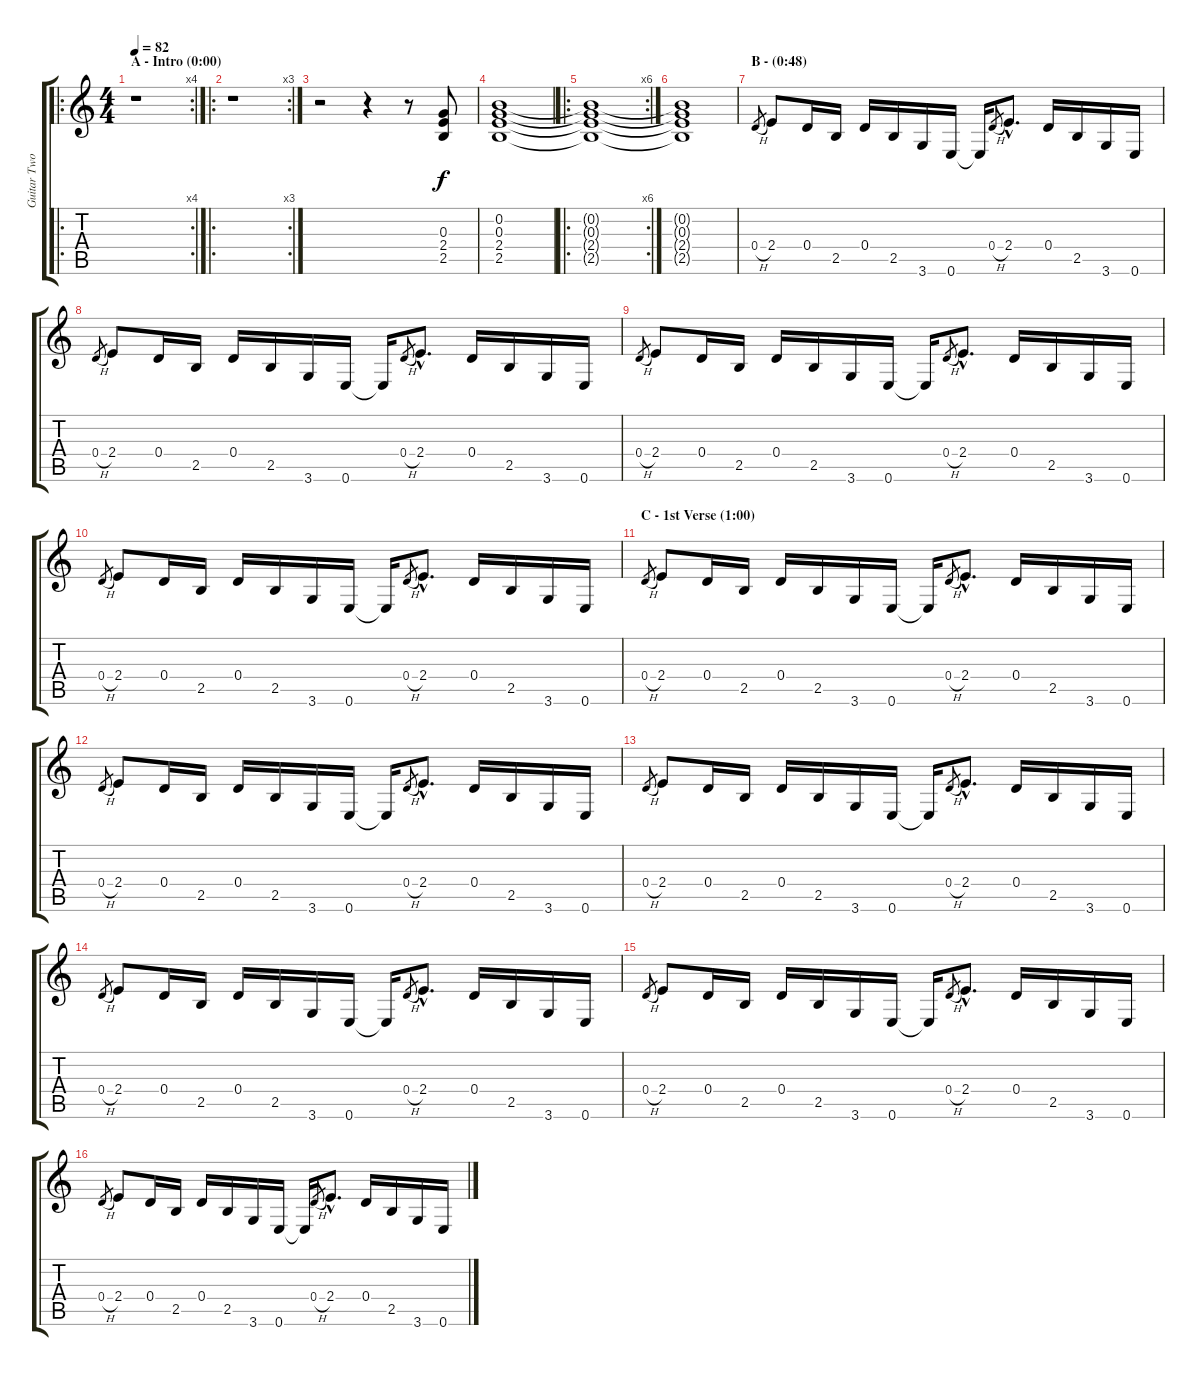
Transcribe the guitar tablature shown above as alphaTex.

\track ("Guitar Two" "Guitar Two") {instrument distortionguitar}
\staff {score tabs}
\tuning (E4 B3 G3 D3 A2 E2) {hide}
\ro
\rc 4
\ts (4 4)
\section ("" "A - Intro (0:00)")
\tempo 82
\clef g2
\ks c
r.1{dy f instrument distortionguitar} |
\ro
\rc 3
r.1 |
r.2 r.4 r.8 (0.3 2.4 2.5).8 |
(0.2 0.3 2.4 2.5).1 |
\ro
\rc 6
(0.2{t} 0.3{t} 2.4{t} 2.5{t}).1 |
(0.2{t} 0.3{t} 2.4{t} 2.5{t}).1 |
\section ("" "B - (0:48)")
0.4{h}.8{gr} 2.4.8 0.4.16 2.5.16 0.4.16 2.5.16 3.6.16 0.6.16 0.6{t}.16 0.4{h}.8{gr} 2.4{hac}.8{d} 0.4.16 2.5.16 3.6.16 0.6.16 |
0.4{h}.8{gr} 2.4.8 0.4.16 2.5.16 0.4.16 2.5.16 3.6.16 0.6.16 0.6{t}.16 0.4{h}.8{gr} 2.4{hac}.8{d} 0.4.16 2.5.16 3.6.16 0.6.16 |
0.4{h}.8{gr} 2.4.8 0.4.16 2.5.16 0.4.16 2.5.16 3.6.16 0.6.16 0.6{t}.16 0.4{h}.8{gr} 2.4{hac}.8{d} 0.4.16 2.5.16 3.6.16 0.6.16 |
0.4{h}.8{gr} 2.4.8 0.4.16 2.5.16 0.4.16 2.5.16 3.6.16 0.6.16 0.6{t}.16 0.4{h}.8{gr} 2.4{hac}.8{d} 0.4.16 2.5.16 3.6.16 0.6.16 |
\section ("" "C - 1st Verse (1:00)")
0.4{h}.8{gr} 2.4.8 0.4.16 2.5.16 0.4.16 2.5.16 3.6.16 0.6.16 0.6{t}.16 0.4{h}.8{gr} 2.4{hac}.8{d} 0.4.16 2.5.16 3.6.16 0.6.16 |
0.4{h}.8{gr} 2.4.8 0.4.16 2.5.16 0.4.16 2.5.16 3.6.16 0.6.16 0.6{t}.16 0.4{h}.8{gr} 2.4{hac}.8{d} 0.4.16 2.5.16 3.6.16 0.6.16 |
0.4{h}.8{gr} 2.4.8 0.4.16 2.5.16 0.4.16 2.5.16 3.6.16 0.6.16 0.6{t}.16 0.4{h}.8{gr} 2.4{hac}.8{d} 0.4.16 2.5.16 3.6.16 0.6.16 |
0.4{h}.8{gr} 2.4.8 0.4.16 2.5.16 0.4.16 2.5.16 3.6.16 0.6.16 0.6{t}.16 0.4{h}.8{gr} 2.4{hac}.8{d} 0.4.16 2.5.16 3.6.16 0.6.16 |
0.4{h}.8{gr} 2.4.8 0.4.16 2.5.16 0.4.16 2.5.16 3.6.16 0.6.16 0.6{t}.16 0.4{h}.8{gr} 2.4{hac}.8{d} 0.4.16 2.5.16 3.6.16 0.6.16 |
0.4{h}.8{gr} 2.4.8 0.4.16 2.5.16 0.4.16 2.5.16 3.6.16 0.6.16 0.6{t}.16 0.4{h}.8{gr} 2.4{hac}.8{d} 0.4.16 2.5.16 3.6.16 0.6.16
